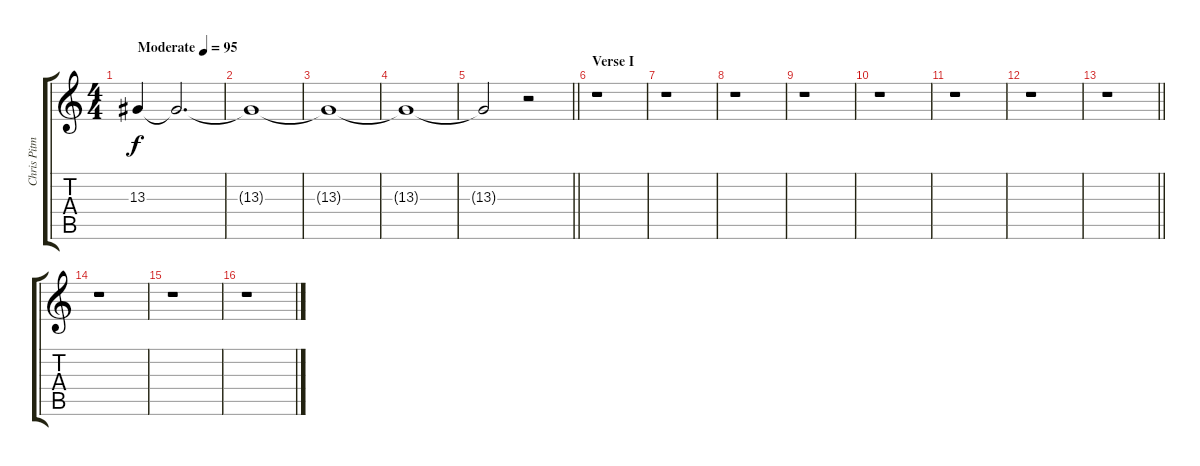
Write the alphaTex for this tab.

\track ("Chris Pitman - Synth" "Chris Pitm") {instrument stringensemble2}
\staff {score tabs}
\tuning (E4 B3 G3 D3 A2 E2) {hide}
\ts (4 4)
\tempo (95 "Moderate")
\clef g2
\ks c
13.3.4{dy f volume 1 balance 11 instrument stringensemble2} 13.3{t}.2{d volume 14} |
13.3{t}.1 |
13.3{t}.1 |
13.3{t}.1 |
\barLineRight lightlight
13.3{t}.2 r.2 |
\section ("" "Verse I")
r.1 |
r.1 |
r.1 |
r.1 |
r.1 |
r.1 |
r.1 |
\barLineRight lightlight
r.1 |
r.1 |
r.1 |
r.1
